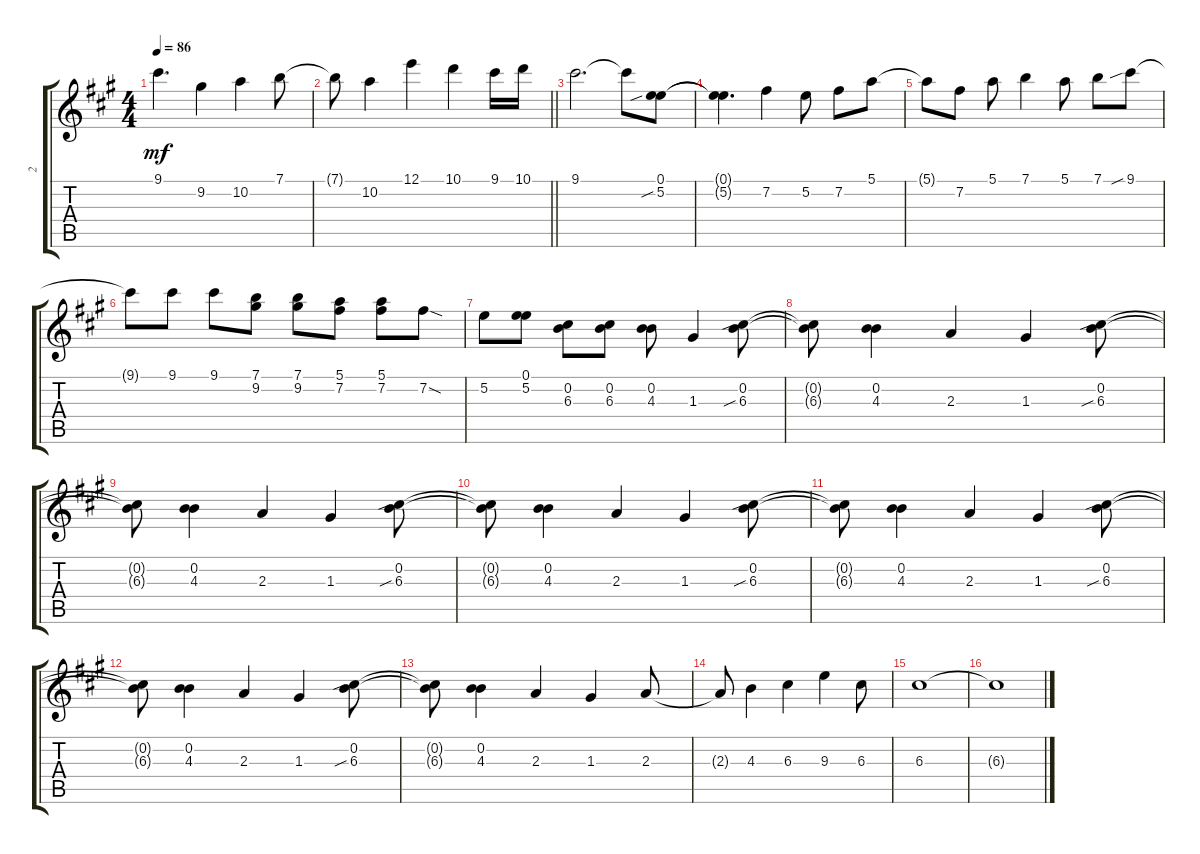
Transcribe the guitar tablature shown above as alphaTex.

\track ("2" "2") {instrument electricguitarclean}
\staff {score tabs}
\tuning (E4 B3 G3 D3 A2 E2) {hide}
\ts (4 4)
\tempo 86
\clef g2
\ks a
9.1{t}.4{d dy mf} 9.2.4 10.2.4 7.1.8 |
\barLineRight lightlight
7.1{t}.8 10.2.4 12.1.4 10.1.4 9.1.16 10.1.16 |
9.1.2{d} 9.1{t}.8 (0.1 5.2{sib}).8 |
(0.1{t} 5.2{t}).4{d} 7.2.4 5.2.8 7.2.8 5.1.8 |
5.1{t}.8 7.2.8 5.1.8 7.1.4 5.1.8 7.1.8 9.1{sib}.8 |
9.1{t}.8 9.1.8 9.1.8 (7.1 9.2).8 (7.1 9.2).8 (5.1 7.2).8 (5.1 7.2).8 7.2{sod}.8 |
5.2.8 (0.1 5.2).8 (0.2 6.3).8 (0.2 6.3).8 (0.2 4.3).8 1.3.4 (0.2 6.3{sib}).8 |
(0.2{t} 6.3{t}).8 (0.2 4.3).4 2.3.4 1.3.4 (0.2 6.3{sib}).8 |
(0.2{t} 6.3{t}).8 (0.2 4.3).4 2.3.4 1.3.4 (0.2 6.3{sib}).8 |
(0.2{t} 6.3{t}).8 (0.2 4.3).4 2.3.4 1.3.4 (0.2 6.3{sib}).8 |
(0.2{t} 6.3{t}).8 (0.2 4.3).4 2.3.4 1.3.4 (0.2 6.3{sib}).8 |
(0.2{t} 6.3{t}).8 (0.2 4.3).4 2.3.4 1.3.4 (0.2 6.3{sib}).8 |
(0.2{t} 6.3{t}).8 (0.2 4.3).4 2.3.4 1.3.4 2.3.8 |
2.3{t}.8 4.3.4 6.3.4 9.3.4 6.3.8 |
6.3.1 |
6.3{t}.1
